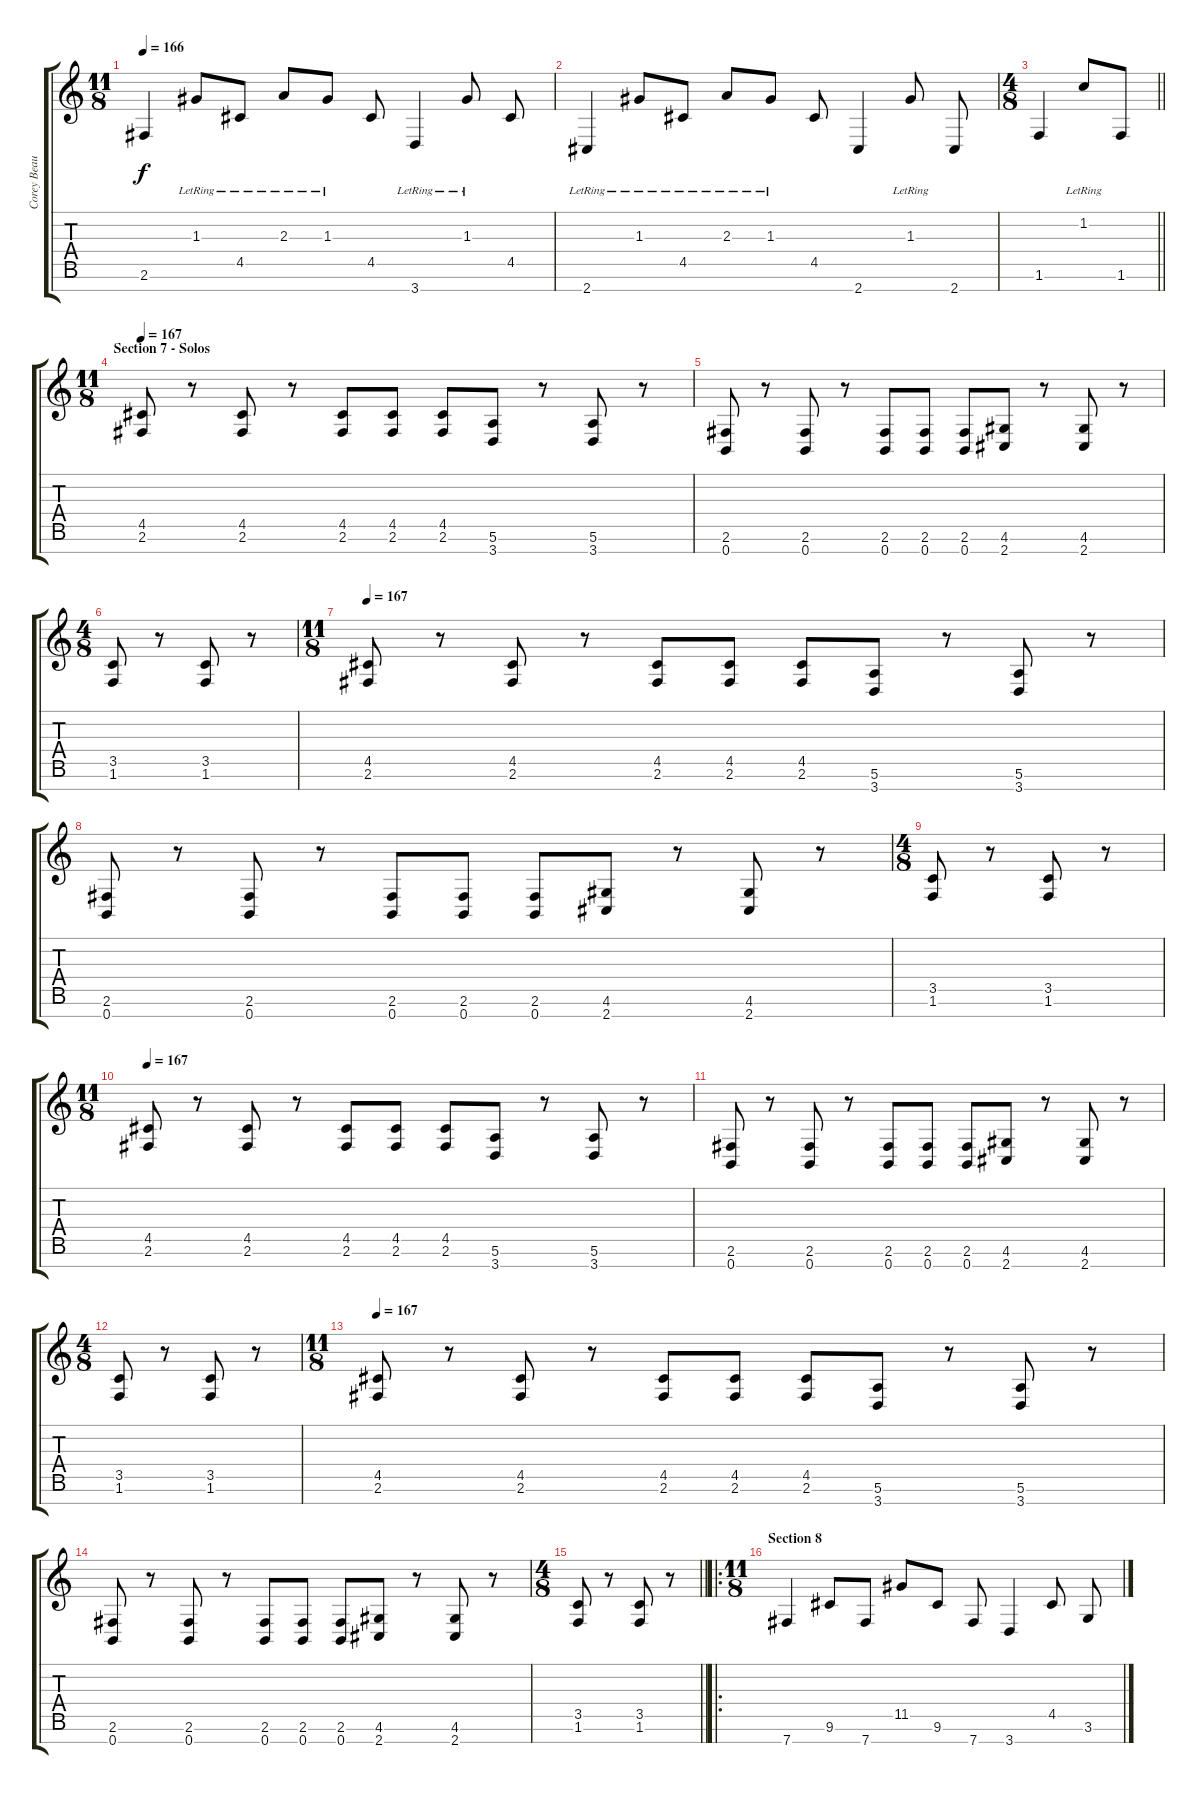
\track ("Corey Beaulieu" "Corey Beau") {instrument distortionguitar}
\staff {score tabs}
\tuning (E4 B3 G3 D3 A2 E2 B1) {hide}
\ts (11 8)
\tempo 166
\clef g2
\ks c
2.6.4{dy f} 1.3{lr}.8 4.5{lr}.8 2.3{lr}.8 1.3{lr}.8 4.5.8 3.7{lr}.4 1.3{lr}.8 4.5.8 |
2.7{lr}.4 1.3{lr}.8 4.5{lr}.8 2.3{lr}.8 1.3{lr}.8 4.5.8 2.7.4 1.3{lr}.8 2.7.8 |
\ts (4 8)
\barLineRight lightlight
1.6.4 1.2{lr}.8 1.6.8 |
\ts (11 8)
\section ("" "Section 7 - Solos")
\tempo 167
(4.5 2.6).8{instrument distortionguitar} r.8 (4.5 2.6).8 r.8 (4.5 2.6).8 (4.5 2.6).8 (4.5 2.6).8 (5.6 3.7).8 r.8 (5.6 3.7).8 r.8 |
(2.6 0.7).8 r.8 (2.6 0.7).8 r.8 (2.6 0.7).8 (2.6 0.7).8 (2.6 0.7).8 (4.6 2.7).8 r.8 (4.6 2.7).8 r.8 |
\ts (4 8)
(3.5 1.6).8 r.8 (3.5 1.6).8 r.8 |
\ts (11 8)
\tempo 167
(4.5 2.6).8 r.8 (4.5 2.6).8 r.8 (4.5 2.6).8 (4.5 2.6).8 (4.5 2.6).8 (5.6 3.7).8 r.8 (5.6 3.7).8 r.8 |
(2.6 0.7).8 r.8 (2.6 0.7).8 r.8 (2.6 0.7).8 (2.6 0.7).8 (2.6 0.7).8 (4.6 2.7).8 r.8 (4.6 2.7).8 r.8 |
\ts (4 8)
(3.5 1.6).8 r.8 (3.5 1.6).8 r.8 |
\ts (11 8)
\tempo 167
(4.5 2.6).8 r.8 (4.5 2.6).8 r.8 (4.5 2.6).8 (4.5 2.6).8 (4.5 2.6).8 (5.6 3.7).8 r.8 (5.6 3.7).8 r.8 |
(2.6 0.7).8 r.8 (2.6 0.7).8 r.8 (2.6 0.7).8 (2.6 0.7).8 (2.6 0.7).8 (4.6 2.7).8 r.8 (4.6 2.7).8 r.8 |
\ts (4 8)
(3.5 1.6).8 r.8 (3.5 1.6).8 r.8 |
\ts (11 8)
\tempo 167
(4.5 2.6).8 r.8 (4.5 2.6).8 r.8 (4.5 2.6).8 (4.5 2.6).8 (4.5 2.6).8 (5.6 3.7).8 r.8 (5.6 3.7).8 r.8 |
(2.6 0.7).8 r.8 (2.6 0.7).8 r.8 (2.6 0.7).8 (2.6 0.7).8 (2.6 0.7).8 (4.6 2.7).8 r.8 (4.6 2.7).8 r.8 |
\ts (4 8)
\barLineRight lightlight
(3.5 1.6).8 r.8 (3.5 1.6).8 r.8 |
\ro
\ts (11 8)
\section ("" "Section 8")
7.7.4 9.6.8 7.7.8 11.5.8 9.6.8 7.7.8 3.7.4 4.5.8 3.6.8
